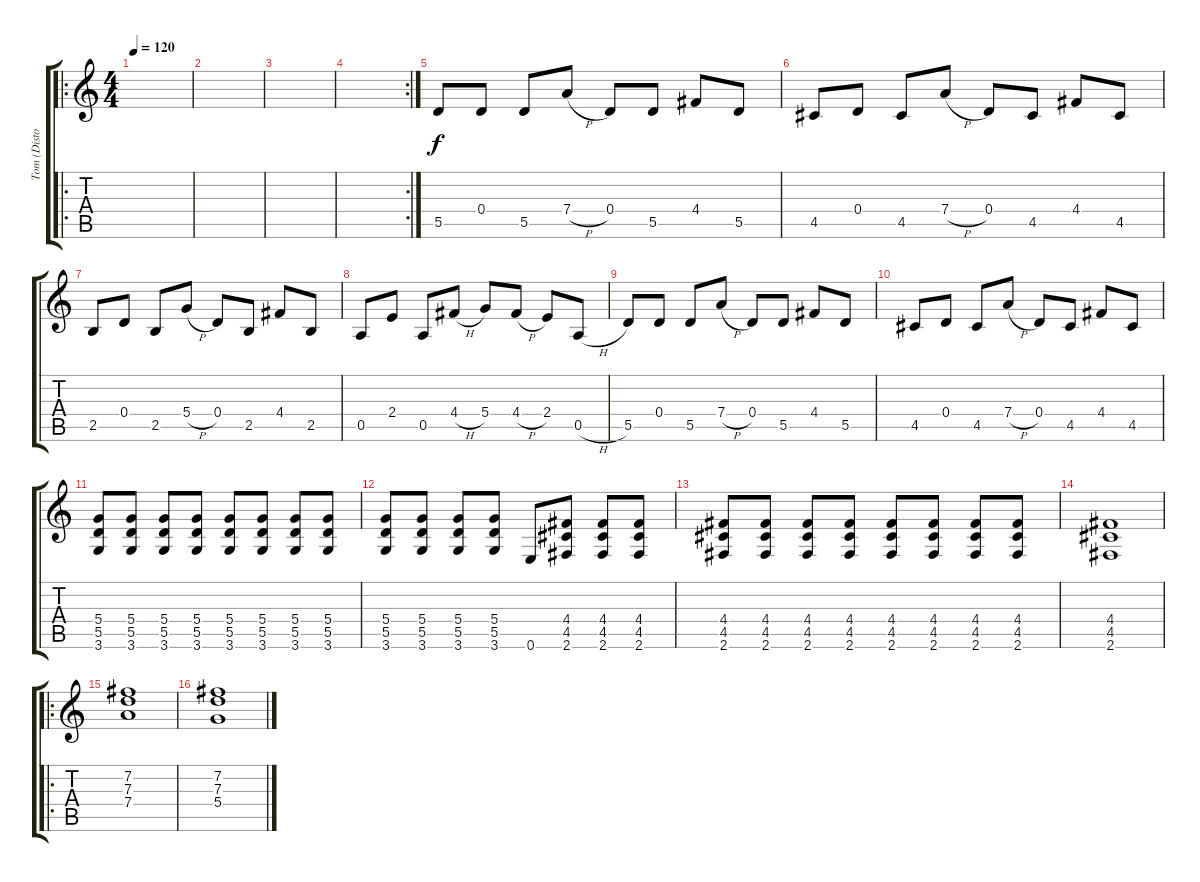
\track ("Tom (Distortion Guitar)" "Tom (Disto") {instrument distortionguitar}
\staff {score tabs}
\tuning (E4 B3 G3 D3 A2 E2) {hide}
\ro
\ts (4 4)
\tempo 120
\clef g2
\ks c
|
|
|
\rc 2
|
5.5.8 0.4.8 5.5.8 7.4{h}.8 0.4.8 5.5.8 4.4.8 5.5.8 |
4.5.8 0.4.8 4.5.8 7.4{h}.8 0.4.8 4.5.8 4.4.8 4.5.8 |
2.5.8 0.4.8 2.5.8 5.4{h}.8 0.4.8 2.5.8 4.4.8 2.5.8 |
0.5.8 2.4.8 0.5.8 4.4{h}.8 5.4.8 4.4{h}.8 2.4.8 0.5{h}.8 |
5.5.8 0.4.8 5.5.8 7.4{h}.8 0.4.8 5.5.8 4.4.8 5.5.8 |
4.5.8 0.4.8 4.5.8 7.4{h}.8 0.4.8 4.5.8 4.4.8 4.5.8 |
(5.4 5.5 3.6).8 (5.4 5.5 3.6).8 (5.4 5.5 3.6).8 (5.4 5.5 3.6).8 (5.4 5.5 3.6).8 (5.4 5.5 3.6).8 (5.4 5.5 3.6).8 (5.4 5.5 3.6).8 |
(5.4 5.5 3.6).8 (5.4 5.5 3.6).8 (5.4 5.5 3.6).8 (5.4 5.5 3.6).8 0.6.8 (4.4 4.5 2.6).8 (4.4 4.5 2.6).8 (4.4 4.5 2.6).8 |
(4.4 4.5 2.6).8 (4.4 4.5 2.6).8 (4.4 4.5 2.6).8 (4.4 4.5 2.6).8 (4.4 4.5 2.6).8 (4.4 4.5 2.6).8 (4.4 4.5 2.6).8 (4.4 4.5 2.6).8 |
(4.4 4.5 2.6).1 |
\ro
(7.2 7.3 7.4).1 |
(7.2 7.3 5.4).1
